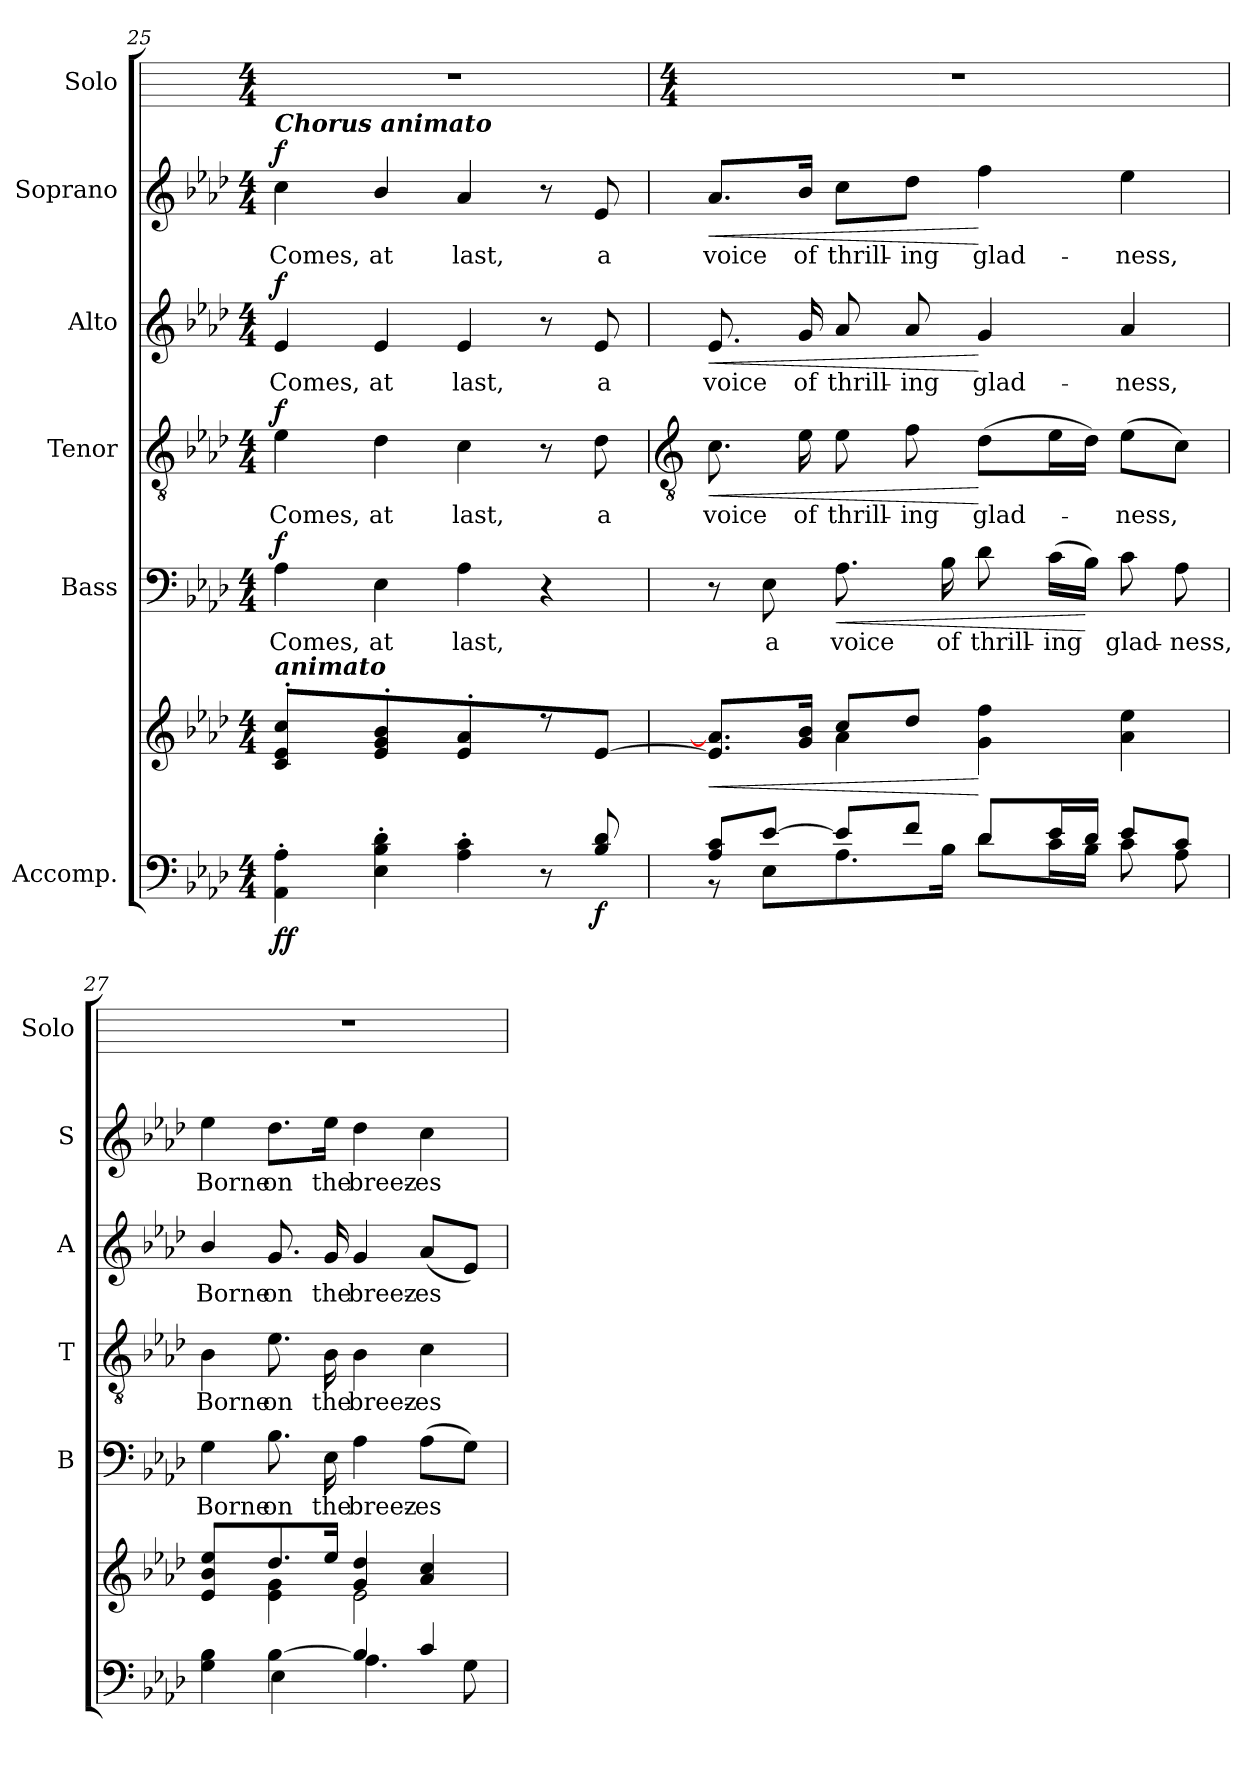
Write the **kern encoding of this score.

**kern	**kern	**dynam	**kern	**text	**dynam	**kern	**text	**dynam	**kern	**text	**dynam	**kern	**text	**dynam	**kern
*part6	*part6	*part6	*part5	*part5	*part5	*part4	*part4	*part4	*part3	*part3	*part3	*part2	*part2	*part2	*part1
*staff7	*staff6	*staff6/7	*staff5	*staff5	*staff5	*staff4	*staff4	*staff4	*staff3	*staff3	*staff3	*staff2	*staff2	*staff2	*staff1
*I"Accomp.	*	*	*I"Bass	*	*	*I"Tenor	*	*	*I"Alto	*	*	*I"Soprano	*	*	*I"Solo
*	*	*	*I'B	*	*	*I'T	*	*	*I'A	*	*	*I'S	*	*	*I'Solo
*clefF4	*clefG2	*	*clefF4	*	*	*clefGv2	*	*	*clefG2	*	*	*clefG2	*	*	*
*k[b-e-a-d-]	*k[b-e-a-d-]	*	*k[b-e-a-d-]	*	*	*k[b-e-a-d-]	*	*	*k[b-e-a-d-]	*	*	*k[b-e-a-d-]	*	*	*
*A-:	*A-:	*	*A-:	*	*	*A-:	*	*	*A-:	*	*	*A-:	*	*	*
*M4/4	*M4/4	*	*M4/4	*	*	*M4/4	*	*	*M4/4	*	*	*M4/4	*	*	*M4/4
*MM80	*MM80	*	*MM80	*	*	*MM80	*	*	*MM80	*	*	*MM80	*	*	*MM80
=25	=25	=25	=25	=25	=25	=25	=25	=25	=25	=25	=25	=25	=25	=25	=25
*^	*^	*	*	*	*	*	*	*	*	*	*	*	*	*	*
!	!	!	!	!	!	!	!	!	!	!	!	!	!	!LO:TX:a:Bi:t=Chorus animato	!	!	!
!	!	!LO:TX:a:Bi:t=animato	!	!	!	!	!	!	!	!	!	!	!	!	!	!	!
!	!	!	!	!LO:DY:b=2	!	!LO:LY:b	!	!	!LO:LY:b	!	!	!LO:LY:b	!	!	!LO:LY:b	!	!
!	!	!	!	!LO:DY:n=1:b	!	!	!LO:DY:b	!	!	!LO:DY:b	!	!	!LO:DY:b	!	!	!LO:DY:b	!
2.ryy	4AA-\' 4A-\'	4c/' 4e-/' 4cc/'	1ryy	f f	4A-	Comes,	f	4e-	Comes,	f	4e-	Comes,	f	4cc	Comes,	f	1r
!	!	!	!	!	!	!LO:LY:b	!	!	!LO:LY:b	!	!	!LO:LY:b	!	!	!LO:LY:b	!	!
.	4E-\' 4B-\' 4d-\'	4e-/' 4g/' 4b-/'	.	.	4E-\	at	.	4d-\	at	.	4e-/	at	.	4b-/	at	.	.
!	!	!	!	!	!	!LO:LY:b	!	!	!LO:LY:b	!	!	!LO:LY:b	!	!	!LO:LY:b	!	!
.	4A-\' 4c\'	4e-/' 4a-/'	.	.	4A-	last,	.	4c	last,	.	4e-	last,	.	4a-	last,	.	.
8r	4ryy	8r	.	.	4r	.	.	8r	.	.	8r	.	.	8r	.	.	.
!	!	!	!	!LO:DY:n=2:b=2	!	!	!	!	!LO:LY:b	!	!	!LO:LY:b	!	!	!LO:LY:b	!	!
8B-/ 8d-/	.	[8e-/J	.	f	.	.	.	8d-	a	.	8e-	a	.	8e-	a	.	.
!!LO:LB:g=z
=26	=26	=26	=26	=26	=26	=26	=26	=26	=26	=26	=26	=26	=26	=26	=26	=26	=26
*	*	*	*	*	*	*	*	*clefGv2	*	*	*	*	*	*	*	*	*
*	*	*	*	*	*	*	*	*	*	*	*	*	*	*	*	*	*M4/4
!	!	!	!	!LO:HP:b	!	!	!	!	!LO:LY:b	!LO:HP:b	!	!LO:LY:b	!LO:HP:b	!	!LO:LY:b	!LO:HP:b	!
8A-/ 8c/L	8r	8.e-/] 8.a-/]L	4ryy	<	8r	.	.	8.c	voice	<	8.e-	voice	<	8.a-/L	voice	<	1r
!	!	!	!	!	!	!LO:LY:b	!	!	!	!	!	!	!	!	!	!	!
[8e-/J	8E-\L	.	.	.	8E-	a	.	.	.	.	.	.	.	.	.	.	.
!	!	!	!	!	!	!	!	!	!LO:LY:b	!	!	!LO:LY:b	!	!	!LO:LY:b	!	!
.	.	16g/ 16b-/J	.	.	.	.	.	16e-	of	.	16g	of	.	16b-/Jk	of	.	.
!	!	!	!	!	!	!LO:LY:b	!LO:HP:b	!	!LO:LY:b	!	!	!LO:LY:b	!	!	!LO:LY:b	!	!
8e-/L]	8.A-\	8cc/L	4a-\	.	8.A-	voice	<	8e-	thrill-	.	8a-	thrill-	.	8cc\L	thrill-	.	.
!	!	!	!	!	!	!	!	!	!LO:LY:b	!	!	!LO:LY:b	!	!	!LO:LY:b	!	!
8f/J	.	8dd-/J	.	.	.	.	.	8f	-ing	.	8a-	-ing	.	8dd-\J	-ing	.	.
!	!	!	!	!	!	!LO:LY:b	!	!	!	!	!	!	!	!	!	!	!
.	16B-\J	.	.	.	16B-	of	.	.	.	.	.	.	.	.	.	.	.
!	!	!	!	!	!	!LO:LY:b	!	!	!LO:LY:b	!	!	!LO:LY:b	!	!	!LO:LY:b	!	!
8d-/L	8d-\L	4g\ 4ff\	2ryy	[	8d-	thrill-	.	(>8d-L	glad-	[	4g	glad-	[	4ff	glad-	[	.
!	!	!	!	!	!	!LO:LY:b	!	!	!	!	!	!	!	!	!	!	!
16e-/L	16c\L	.	.	.	(>16cLL	-ing	.	16e-L	.	.	.	.	.	.	.	.	.
16d-/JJ	16B-\JJ	.	.	.	16B-JJ)	.	[	16d-JJ)	.	.	.	.	.	.	.	.	.
!	!	!	!	!	!	!LO:LY:b	!	!	!LO:LY:b	!	!	!LO:LY:b	!	!	!LO:LY:b	!	!
8e-/L	8c\L	4a-\ 4ee-\	.	.	8c	glad-	.	(>8e-L	ness,	.	4a-	-ness,	.	4ee-	-ness,	.	.
!	!	!	!	!	!	!LO:LY:b	!	!	!	!	!	!	!	!	!	!	!
8c/J	8A-\	.	.	.	8A-	-ness,	.	8cJ)	.	.	.	.	.	.	.	.	.
=27	=27	=27	=27	=27	=27	=27	=27	=27	=27	=27	=27	=27	=27	=27	=27	=27	=27
!	!	!	!	!	!	!LO:LY:b	!	!	!LO:LY:b	!	!	!LO:LY:b	!	!	!LO:LY:b	!	!
4ryy	4G\ 4B-\	4e-/ 4b-/ 4ee-/	4ryy	.	4G	Borne	.	4B-	Borne	.	4b-/	Borne	.	4ee-	Borne	.	1r
!	!	!	!	!	!	!LO:LY:b	!	!	!LO:LY:b	!	!	!LO:LY:b	!	!	!LO:LY:b	!	!
[4B-\	4E-\	8.dd-/	4e-\ 4g\	.	8.B-	on	.	8.e-	on	.	8.g	on	.	8.dd-\L	on	.	.
!	!	!	!	!	!	!LO:LY:b	!	!	!LO:LY:b	!	!	!LO:LY:b	!	!	!LO:LY:b	!	!
.	.	16ee-/J	.	.	16E-	the	.	16B-	the	.	16g	the	.	16ee-\Jk	the	.	.
!	!	!	!	!	!	!LO:LY:b	!	!	!LO:LY:b	!	!	!LO:LY:b	!	!	!LO:LY:b	!	!
4B-/]	4.A-\	4g/ 4dd-/	2e-\	.	4A-	breez-	.	4B-	breez-	.	4g	breez-	.	4dd-	breez-	.	.
!	!	!	!	!	!	!LO:LY:b	!	!	!LO:LY:b	!	!	!LO:LY:b	!	!	!LO:LY:b	!	!
4c/	.	4a-/ 4cc/	.	.	(>8A-L	-es	.	4c	-es	.	(8a-L	-es	.	4cc	-es	.	.
.	8G\	.	.	.	8GJ)	.	.	.	.	.	8e-J)	.	.	.	.	.	.
*v	*v	*	*	*	*	*	*	*	*	*	*	*	*	*	*	*	*
*	*v	*v	*	*	*	*	*	*	*	*	*	*	*	*	*	*
=	=	=	=	=	=	=	=	=	=	=	=	=	=	=	=
*-	*-	*-	*-	*-	*-	*-	*-	*-	*-	*-	*-	*-	*-	*-	*-
